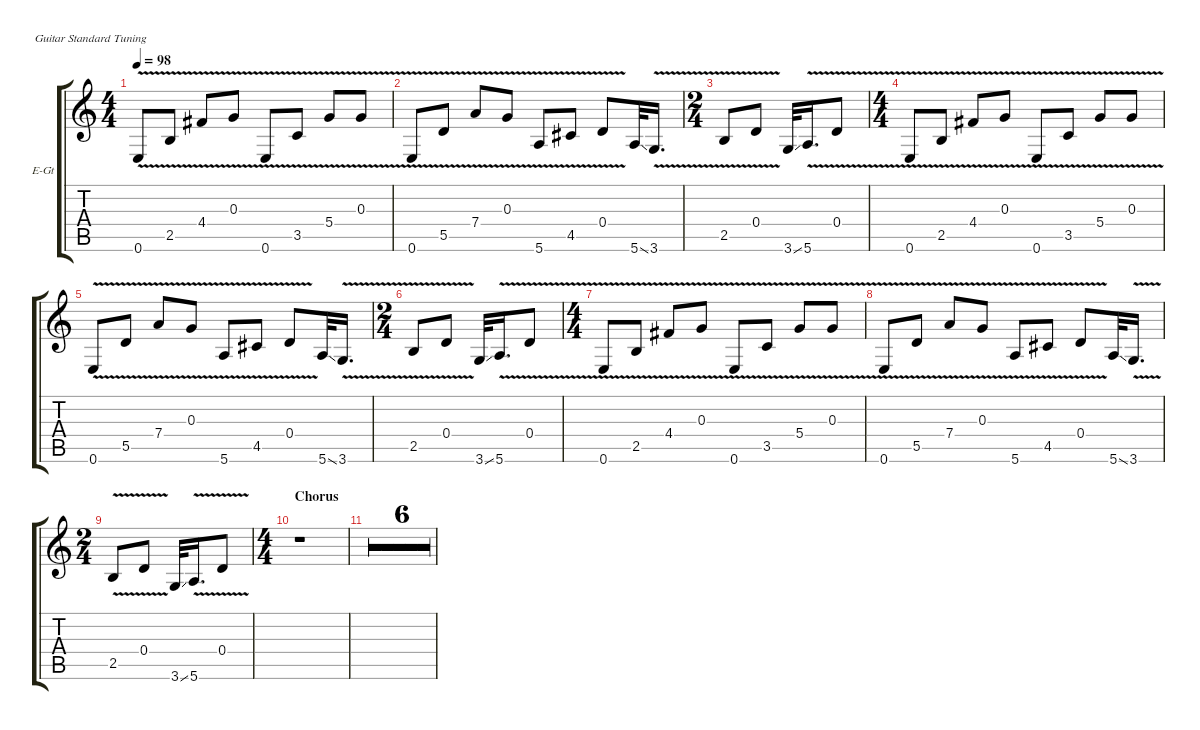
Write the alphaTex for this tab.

\hideDynamics
\bracketExtendMode groupsimilarinstruments
\firstSystemTrackNameOrientation horizontal
\otherSystemsTrackNameOrientation horizontal
\track ("Kirk Clean" "E-Gt") {multiBarRest instrument distortionguitar}
\staff {score tabs}
\tuning (E4 B3 G3 D3 A2 E2)
\ts (4 4)
\tempo 98
\clef g2
\ks c
0.6{v}.8{dy f} 2.5{v}.8 4.4{v}.8 0.3{v}.8 0.6{v}.8 3.5{v}.8 5.4{v}.8 0.3{v}.8 |
0.6{v}.8 5.5{v}.8 7.4{v}.8 0.3{v}.8 5.6{v}.8 4.5{v}.8 0.4{v}.8 5.6{ss}.32 3.6{v}.16{d} |
\ts (2 4)
2.5{v}.8 0.4{v}.8 3.6{ss}.32 5.6{v}.16{d} 0.4{v}.8 |
\ts (4 4)
0.6{v}.8 2.5{v}.8 4.4{v}.8 0.3{v}.8 0.6{v}.8 3.5{v}.8 5.4{v}.8 0.3{v}.8 |
0.6{v}.8 5.5{v}.8 7.4{v}.8 0.3{v}.8 5.6{v}.8 4.5{v}.8 0.4{v}.8 5.6{ss}.32 3.6{v}.16{d} |
\ts (2 4)
2.5{v}.8 0.4{v}.8 3.6{ss}.32 5.6{v}.16{d} 0.4{v}.8 |
\ts (4 4)
0.6{v}.8 2.5{v}.8 4.4{v}.8 0.3{v}.8 0.6{v}.8 3.5{v}.8 5.4{v}.8 0.3{v}.8 |
0.6{v}.8 5.5{v}.8 7.4{v}.8 0.3{v}.8 5.6{v}.8 4.5{v}.8 0.4{v}.8 5.6{ss}.32 3.6{v}.16{d} |
\ts (2 4)
2.5{v}.8 0.4{v}.8 3.6{ss}.32 5.6{v}.16{d} 0.4{v}.8 |
\ts (4 4)
\section ("" "Chorus")
r.1 |
r.1 |
r.1 |
r.1 |
r.1 |
r.1 |
r.1
